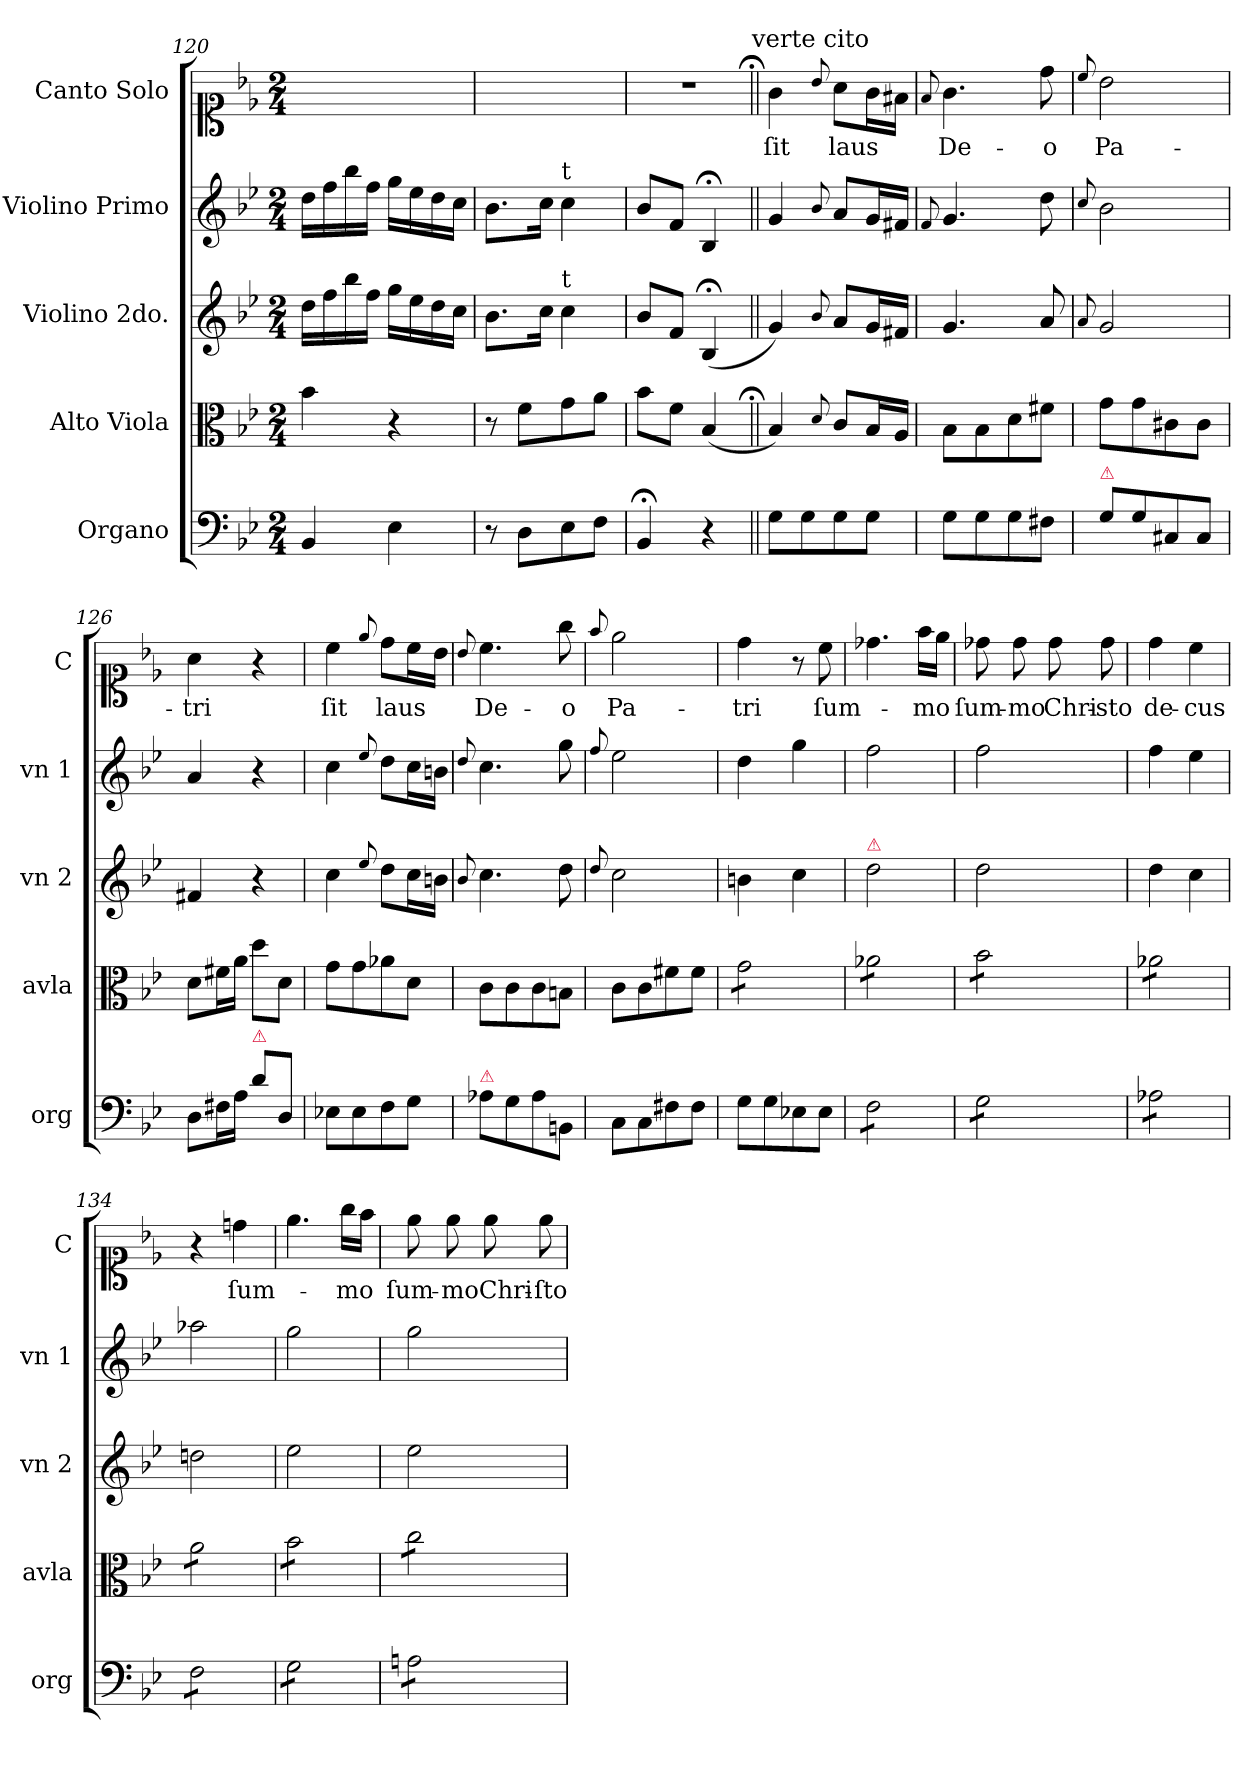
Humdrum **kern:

**kern	**kern	**kern	**kern	**kern	**text
*part5	*part4	*part3	*part2	*part1	*part1
*staff5	*staff4	*staff3	*staff2	*staff1	*staff1
*I"Organo	*I"Alto Viola	*I"Violino 2do.	*I"Violino Primo	*I"Canto Solo	*
*I'org	*I'avla	*I'vn 2	*I'vn 1	*I'C	*
*clefF4	*clefC3	*clefG2	*clefG2	*clefC1	*
*k[b-e-]	*k[b-e-]	*k[b-e-]	*k[b-e-]	*k[b-e-]	*
*M2/4	*M2/4	*M2/4	*M2/4	*M2/4	*
=120	=120	=120	=120	=120	=120
4BB-/	4b-\	16dd\LL	16dd\LL	2ryy	.
.	.	16ff\	16ff\	.	.
.	.	16bb-\	16bb-\	.	.
.	.	16ff\JJ	16ff\JJ	.	.
4E-\	4r	16gg\LL	16gg\LL	.	.
.	.	16ee-\	16ee-\	.	.
.	.	16dd\	16dd\	.	.
.	.	16cc\JJ	16cc\JJ	.	.
=121	=121	=121	=121	=121	=121
8r	8r	8.b-\L	8.b-\L	2ryy	.
8D\L	8f\L	.	.	.	.
.	.	16cc\Jk	16cc\Jk	.	.
!	!	!	!LO:TX:a:t=t	!	!
!	!	!LO:TX:a:t=t	!	!	!
8E-\	8g\	4cc\	4cc\	.	.
8F\J	8a\J	.	.	.	.
=122	=122	=122	=122	=122	=122
4BB-;</	8b-\L	8b-/L	8b-/L	2r	.
.	8f\J	8f/J	8f/J	.	.
4r	(>4B-/	(>4B-;<;/	4B-;<;/	.	.
!	!	!	!	!LO:TX:a:t=verte cito	!
=123||	=123||;	=123||	=123||	=123||;	=123||;
8G\L	4B-/)	4g/)	4g/	4g\	ſit
8G\	.	.	.	.	.
.	8qqd/	8qqb-/	8qqb-/	8qqb-/	.
8G\	8c/L	8a/L	8a/L	8a\L	laus
8G\J	16B-/L	16g/L	16g/L	16g\L	.
.	16A/JJ	16f#X/JJ	16f#X/JJ	16f#X\JJ	.
=124	=124	=124	=124	=124	=124
.	.	.	8qqf/	8qqf/	.
8G\L	8B-\L	4.g/	4.g/	4.g\	De-
8G\	8B-\	.	.	.	.
8G\	8d\	.	.	.	.
8F#X\J	8f#X\J	8a/	8dd\	8dd\	-o
=125	=125	=125	=125	=125	=125
.	.	8qqa/	8qqcc/	8qqcc/	.
!LO:TX:a:color=crimson:t=⚠	!	!	!	!	!
8G\L	8g\L	2g/	2b-\	2b-\	Pa-
8G\	8g\	.	.	.	.
8C#X/	8c#X\	.	.	.	.
8C#/J	8c#\J	.	.	.	.
=126	=126	=126	=126	=126	=126
8D\L	8d\L	4f#X/	4a/	4a\	-tri
16F#X\L	16f#X\L	.	.	.	.
16A\JJ	16a\JJ	.	.	.	.
!LO:TX:a:color=crimson:t=⚠	!	!	!	!	!
8d\L	8dd\L	4r	4r	4r	.
8D/J	8d\J	.	.	.	.
=127	=127	=127	=127	=127	=127
8E-X\L	8g\L	4cc\	4cc\	4cc\	ſit
8E-\	8g\	.	.	.	.
.	.	8qqee-/	8qqee-/	8qqee-/	.
8F\	8a-X\	8dd\L	8dd\L	8dd\L	laus
8G\J	8d\J	16cc\L	16cc\L	16cc\L	.
.	.	16bn\JJ	16bn\JJ	16b-\JJ	.
=128	=128	=128	=128	=128	=128
.	.	8qqb-/	8qqdd/	8qqb-/	.
!LO:TX:a:color=crimson:t=⚠	!	!	!	!	!
8A-X\L	8c\L	4.cc\	4.cc\	4.cc\	De-
8G\	8c\	.	.	.	.
8A-\	8c\	.	.	.	.
8BBn/J	8Bn\J	8dd\	8gg\	8gg\	-o
=129	=129	=129	=129	=129	=129
.	.	8qqdd/	8qqff/	8qqff/	.
8C\L	8c\L	2cc\	2ee-\	2ee-\	Pa-
8C\	8c\	.	.	.	.
8F#X\	8f#X\	.	.	.	.
8F#\J	8f#\J	.	.	.	.
=130	=130	=130	=130	=130	=130
*	*tremolo	*	*	*	*
8G\L	8g\L	4bn\	4dd\	4dd\	-tri
8G\	8g\	.	.	.	.
8E-X\	8g\	4cc\	4gg\	8r	.
8E-\J	8g\J	.	.	8cc\	ſum-
=131	=131	=131	=131	=131	=131
!	!	!LO:TX:a:color=crimson:t=⚠	!	!	!
*tremolo	*	*	*	*	*
8F\L	8a-X\L	2dd\	2ff\	4.dd-X\	.
8F\	8a-X\	.	.	.	.
8F\	8a-X\	.	.	.	.
8F\J	8a-X\J	.	.	16ff\LL	-mo
.	.	.	.	16ee-\JJ	.
=132	=132	=132	=132	=132	=132
8G\L	8b-\L	2dd\	2ff\	8dd-X\	ſum-
8G\	8b-\	.	.	8dd-\	-mo
8G\	8b-\	.	.	8dd-\	Chri-
8G\J	8b-\J	.	.	8dd-\	-sto
=133	=133	=133	=133	=133	=133
8A-X\L	8a-X\L	4dd\	4ff\	4dd\	de-
8A-X\	8a-X\	.	.	.	.
8A-X\	8a-X\	4cc\	4ee-\	4cc\	-cus
8A-X\J	8a-X\J	.	.	.	.
=134	=134	=134	=134	=134	=134
8F\L	8a\L	2ddn\	2aa-X\	4r	.
8F\	8a\	.	.	.	.
8F\	8a\	.	.	4ddn\	ſum-
8F\J	8a\J	.	.	.	.
=135	=135	=135	=135	=135	=135
8G\L	8b-\L	2ee-\	2gg\	4.ee-\	.
8G\	8b-\	.	.	.	.
8G\	8b-\	.	.	.	.
8G\J	8b-\J	.	.	16gg\LL	-mo
.	.	.	.	16ff\JJ	.
=136	=136	=136	=136	=136	=136
8An\L	8cc\L	2ee-\	2gg\	8ee-\	ſum-
8An\	8cc\	.	.	8ee-\	-mo
8An\	8cc\	.	.	8ee-\	Chri-
8An\J	8cc\J	.	.	8ee-\	-ſto
*	*Xtremolo	*	*	*	*
*Xtremolo	*	*	*	*	*
=	=	=	=	=	=
*-	*-	*-	*-	*-	*-
